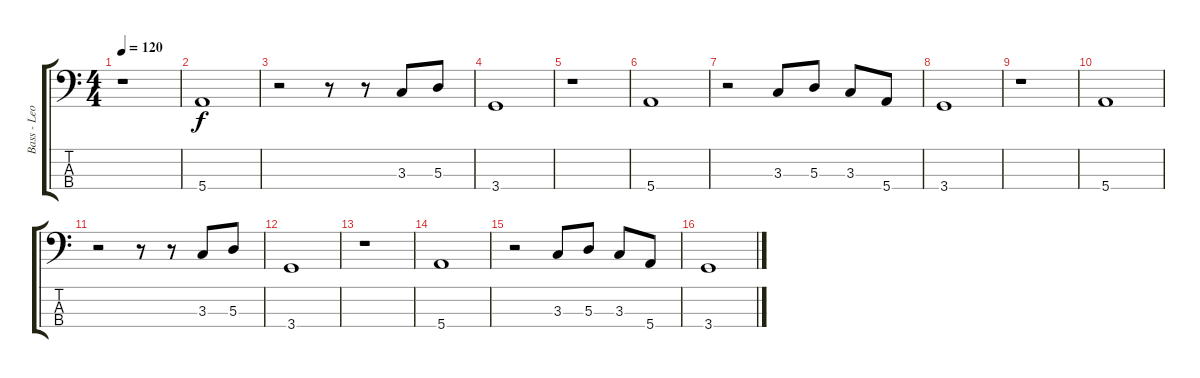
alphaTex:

\track ("Bass - Leo" "Bass - Leo") {instrument electricbasspick}
\staff {score tabs}
\tuning (G2 D2 A1 E1) {hide}
\ts (4 4)
\tempo 120
\clef f4
\ks c
r.1{dy f} |
5.4.1 |
r.2 r.8 r.8 3.3.8 5.3.8 |
3.4.1 |
r.1 |
5.4.1 |
r.2 3.3.8 5.3.8 3.3.8 5.4.8 |
3.4.1 |
r.1 |
5.4.1 |
r.2 r.8 r.8 3.3.8 5.3.8 |
3.4.1 |
r.1 |
5.4.1 |
r.2 3.3.8 5.3.8 3.3.8 5.4.8 |
3.4.1
